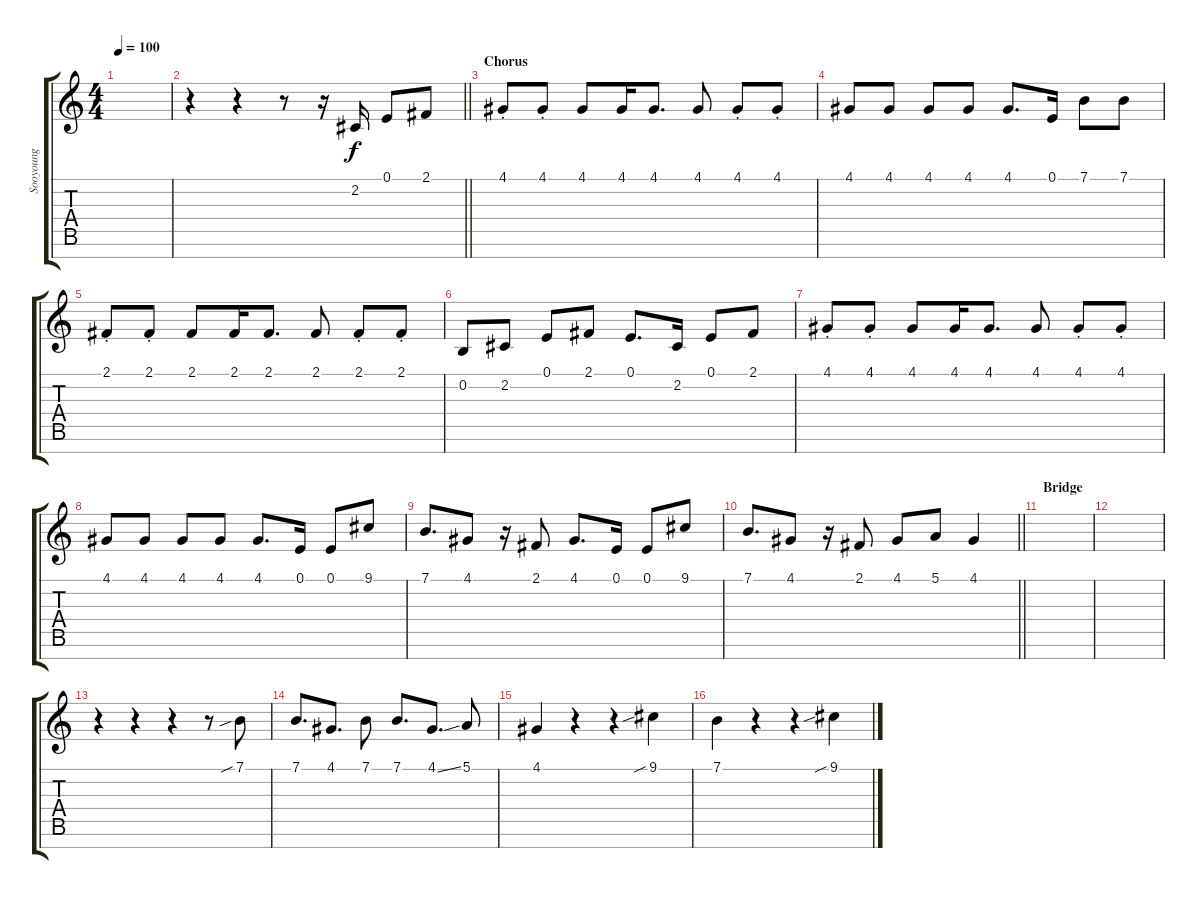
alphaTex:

\track ("Sooyoung" "Sooyoung") {instrument trumpet}
\staff {score tabs}
\tuning (E4 B3 G3 D3 A2 E2 B1) {hide}
\ts (4 4)
\tempo 100
\clef g2
\ks c
|
\barLineRight lightlight
r.4 r.4 r.8 r.16 2.2.16{volume 10} 0.1.8 2.1.8 |
\section ("" "Chorus")
4.1{st}.8 4.1{st}.8 4.1.8 4.1.16 4.1.8{d} 4.1.8 4.1{st}.8 4.1{st}.8 |
4.1.8 4.1.8 4.1.8 4.1.8 4.1.8{d} 0.1.16 7.1.8 7.1.8 |
2.1{st}.8 2.1{st}.8 2.1.8 2.1.16 2.1.8{d} 2.1.8 2.1{st}.8 2.1{st}.8 |
0.2.8 2.2.8 0.1.8 2.1.8 0.1.8{d} 2.2.16 0.1.8 2.1.8 |
4.1{st}.8 4.1{st}.8 4.1.8 4.1.16 4.1.8{d} 4.1.8 4.1{st}.8 4.1{st}.8 |
4.1.8 4.1.8 4.1.8 4.1.8 4.1.8{d} 0.1.16 0.1.8 9.1.8 |
7.1.8{d} 4.1.8 r.16 2.1.8 4.1.8{d} 0.1.16 0.1.8 9.1.8 |
\barLineRight lightlight
7.1.8{d} 4.1.8 r.16 2.1.8 4.1.8 5.1.8 4.1.4 |
\section ("" "Bridge")
|
|
r.4 r.4 r.4 r.8 7.1{sib}.8 |
7.1.8{d} 4.1.8{d} 7.1.8 7.1.8{d} 4.1{ss}.8{d} 5.1.8 |
4.1.4 r.4 r.4 9.1{sib}.4 |
7.1.4 r.4 r.4 9.1{sib}.4
